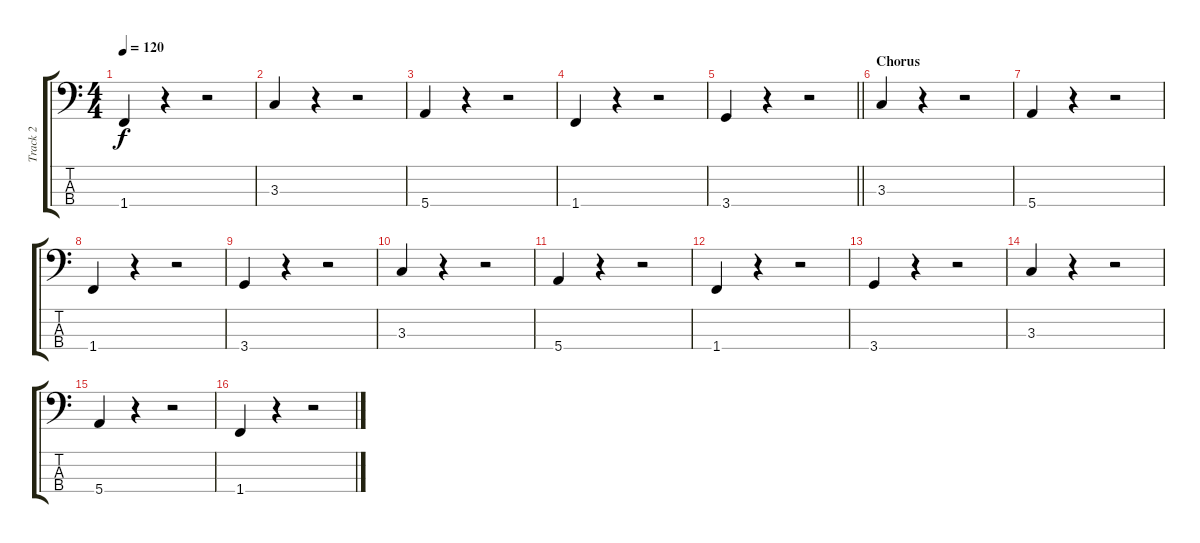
\track ("Track 2" "Track 2") {instrument electricbassfinger}
\staff {score tabs}
\tuning (G2 D2 A1 E1) {hide}
\ts (4 4)
\tempo 120
\clef f4
\ks c
1.4.4{dy f} r.4 r.2 |
3.3.4 r.4 r.2 |
5.4.4 r.4 r.2 |
1.4.4 r.4 r.2 |
\barLineRight lightlight
3.4.4 r.4 r.2 |
\section ("" "Chorus")
3.3.4 r.4 r.2 |
5.4.4 r.4 r.2 |
1.4.4 r.4 r.2 |
3.4.4 r.4 r.2 |
3.3.4 r.4 r.2 |
5.4.4 r.4 r.2 |
1.4.4 r.4 r.2 |
3.4.4 r.4 r.2 |
3.3.4 r.4 r.2 |
5.4.4 r.4 r.2 |
1.4.4 r.4 r.2
